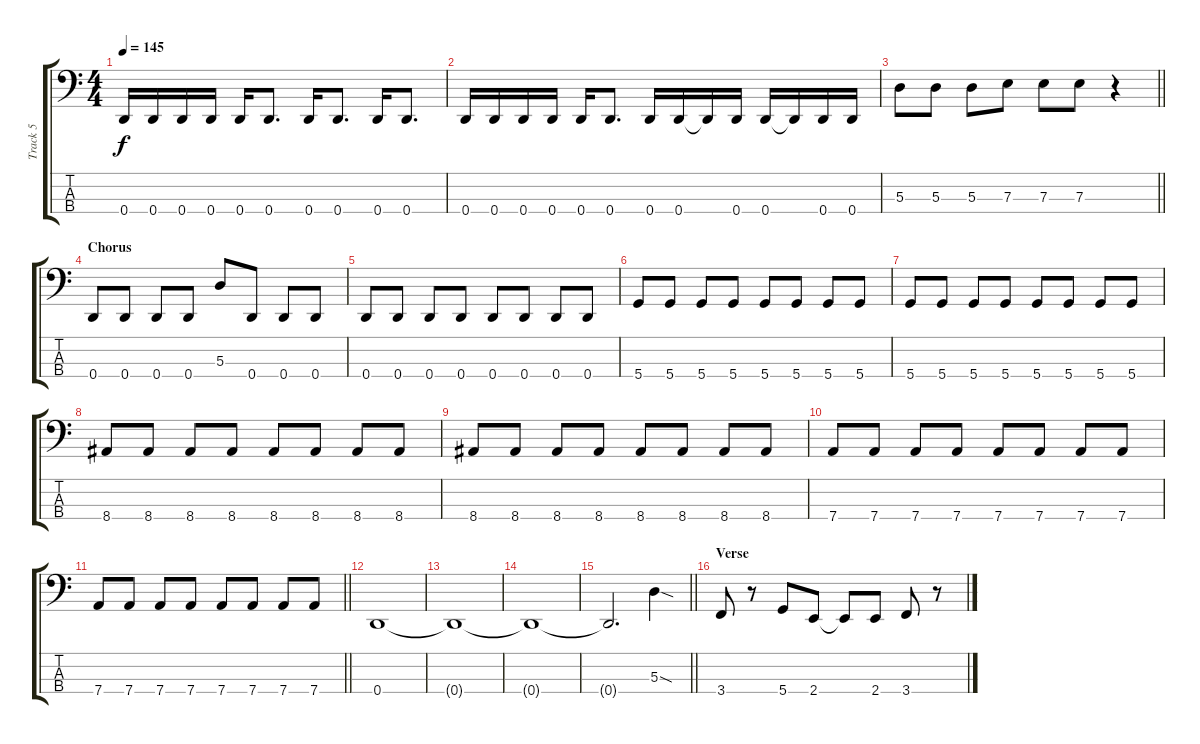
\track ("Track 5" "Track 5") {instrument electricbasspick}
\staff {score tabs}
\tuning (G2 D2 A1 D1) {hide}
\ts (4 4)
\tempo 145
\clef f4
\ks c
0.4.16{dy f} 0.4.16 0.4.16 0.4.16 0.4.16 0.4.8{d} 0.4.16 0.4.8{d} 0.4.16 0.4.8{d} |
0.4.16 0.4.16 0.4.16 0.4.16 0.4.16 0.4.8{d} 0.4.16 0.4.16 0.4{t}.16 0.4.16 0.4.16 0.4{t}.16 0.4.16 0.4.16 |
\barLineRight lightlight
5.3.8 5.3.8 5.3.8 7.3.8 7.3.8 7.3.8 r.4 |
\section ("" "Chorus")
0.4.8 0.4.8 0.4.8 0.4.8 5.3.8 0.4.8 0.4.8 0.4.8 |
0.4.8 0.4.8 0.4.8 0.4.8 0.4.8 0.4.8 0.4.8 0.4.8 |
5.4.8 5.4.8 5.4.8 5.4.8 5.4.8 5.4.8 5.4.8 5.4.8 |
5.4.8 5.4.8 5.4.8 5.4.8 5.4.8 5.4.8 5.4.8 5.4.8 |
8.4.8 8.4.8 8.4.8 8.4.8 8.4.8 8.4.8 8.4.8 8.4.8 |
8.4.8 8.4.8 8.4.8 8.4.8 8.4.8 8.4.8 8.4.8 8.4.8 |
7.4.8 7.4.8 7.4.8 7.4.8 7.4.8 7.4.8 7.4.8 7.4.8 |
\barLineRight lightlight
7.4.8 7.4.8 7.4.8 7.4.8 7.4.8 7.4.8 7.4.8 7.4.8 |
0.4.1 |
0.4{t}.1 |
0.4{t}.1 |
\barLineRight lightlight
0.4{t}.2{d} 5.3{sod}.4 |
\section ("" "Verse")
3.4.8 r.8 5.4.8 2.4.8 2.4{t}.8 2.4.8 3.4.8 r.8
